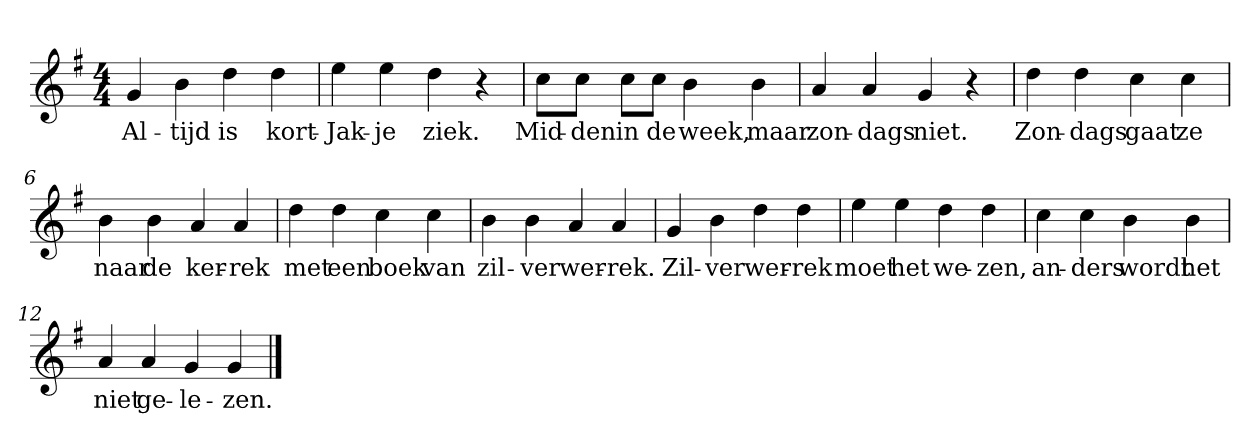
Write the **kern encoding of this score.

**kern	**text
*part1	*part1
*staff1	*staff1
*clefG2	*
*k[f#]	*
*G:	*
*M4/4	*
*MM120	*
=1	=1
4g	Al-
4b	-tijd
4dd	is
4dd	kort-
=2	=2
4ee	-Jak-
4ee	-je
4dd	ziek.
4r	.
=3	=3
8cc\L	Mid-
8cc\J	-den
8cc\L	in
8cc\J	de
4b	week,
4b	maar
=4	=4
4a	zon-
4a	-dags
4g	niet.
4r	.
=5	=5
4dd	Zon-
4dd	-dags
4cc	gaat
4cc	ze
=6	=6
4b	naar
4b	de
4a	ker-
4a	-rek
=7	=7
4dd	met
4dd	een
4cc	boek
4cc	van
=8	=8
4b	zil-
4b	-ver
4a	wer-
4a	-rek.
=9	=9
4g	Zil-
4b	-ver
4dd	wer-
4dd	-rek
=10	=10
4ee	moet
4ee	het
4dd	we-
4dd	-zen,
=11	=11
4cc	an-
4cc	-ders
4b	wordt
4b	het
=12	=12
4a	niet
4a	ge-
4g	-le-
4g	-zen.
==	==
*-	*-
